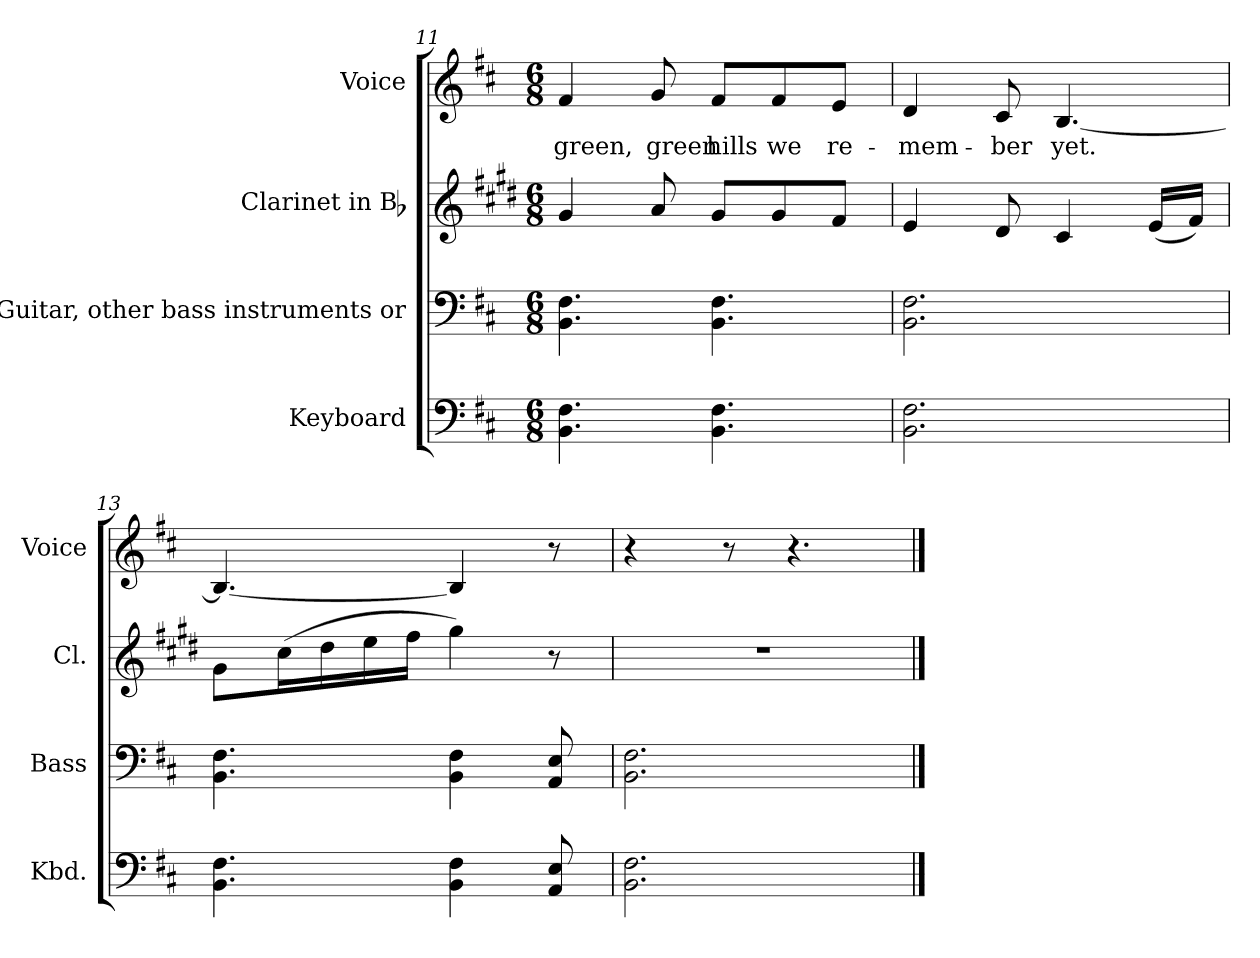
**kern	**kern	**kern	**kern	**text
*part4	*part3	*part2	*part1	*part1
*staff4	*staff3	*staff2	*staff1	*staff1
*I"Keyboard	*I"Bass Guitar, other bass instruments  or	*I"Clarinet in Bb	*I"Voice	*
*I'Kbd.	*I'Bass	*I'Cl.	*I'Voice	*
*clefF4	*clefF4	*clefG2	*clefG2	*
*	*ITrd7c12	*ITrd1c2	*	*
*k[f#c#]	*k[f#c#]	*k[f#c#]	*k[f#c#]	*
*D:	*D:	*D:	*D:	*
*M6/8	*M6/8	*M6/8	*M6/8	*
=11	=11	=11	=11	=11
!	!	!	!	!LO:LY:b:color=#000000
4.BBi\ 4.F#i	4.BBBi\ 4.FF#i	4f#i/	4f#i/	green,
!	!	!	!	!LO:LY:b:color=#000000
.	.	8gi/	8gi/	green
!	!	!	!	!LO:LY:b:color=#000000
4.BBi\ 4.F#i	4.BBBi\ 4.FF#i	8f#i/L	8f#i/L	hills
!	!	!	!	!LO:LY:b:color=#000000
.	.	8f#i/	8f#i/	we
!	!	!	!	!LO:LY:b:color=#000000
.	.	8ei/J	8ei/J	re-
=12	=12	=12	=12	=12
!	!	!	!	!LO:LY:b:color=#000000
2.BBi\ 2.F#i	2.BBBi\ 2.FF#i	4di/	4di/	-mem-
!	!	!	!	!LO:LY:b:color=#000000
.	.	8c#i/	8c#i/	-ber
!	!	!	!	!LO:LY:b:color=#000000
.	.	4Bi/	[4.Bi/	yet.
.	.	(16di/LL	.	.
.	.	16ei/JJ)	.	.
=13	=13	=13	=13	=13
4.BBi\ 4.F#i	4.BBBi\ 4.FF#i	8f#i\L	4.Bi/_	.
.	.	(16bi\L	.	.
.	.	16cc#i\	.	.
.	.	16ddi\	.	.
.	.	16eei\JJ	.	.
4BBi\ 4F#i	4BBBi\ 4FF#i	4ff#i\)	4Bi/]	.
8AAi/ 8Ei	8AAAi/ 8EEi	8r	8r	.
=14	=14	=14	=14	=14
!	!	!LO:N:vis=1	!	!
2.BBi\ 2.F#i	2.BBBi\ 2.FF#i	2.r	4r	.
.	.	.	8r	.
.	.	.	4.r	.
==	==	==	==	==
*-	*-	*-	*-	*-
